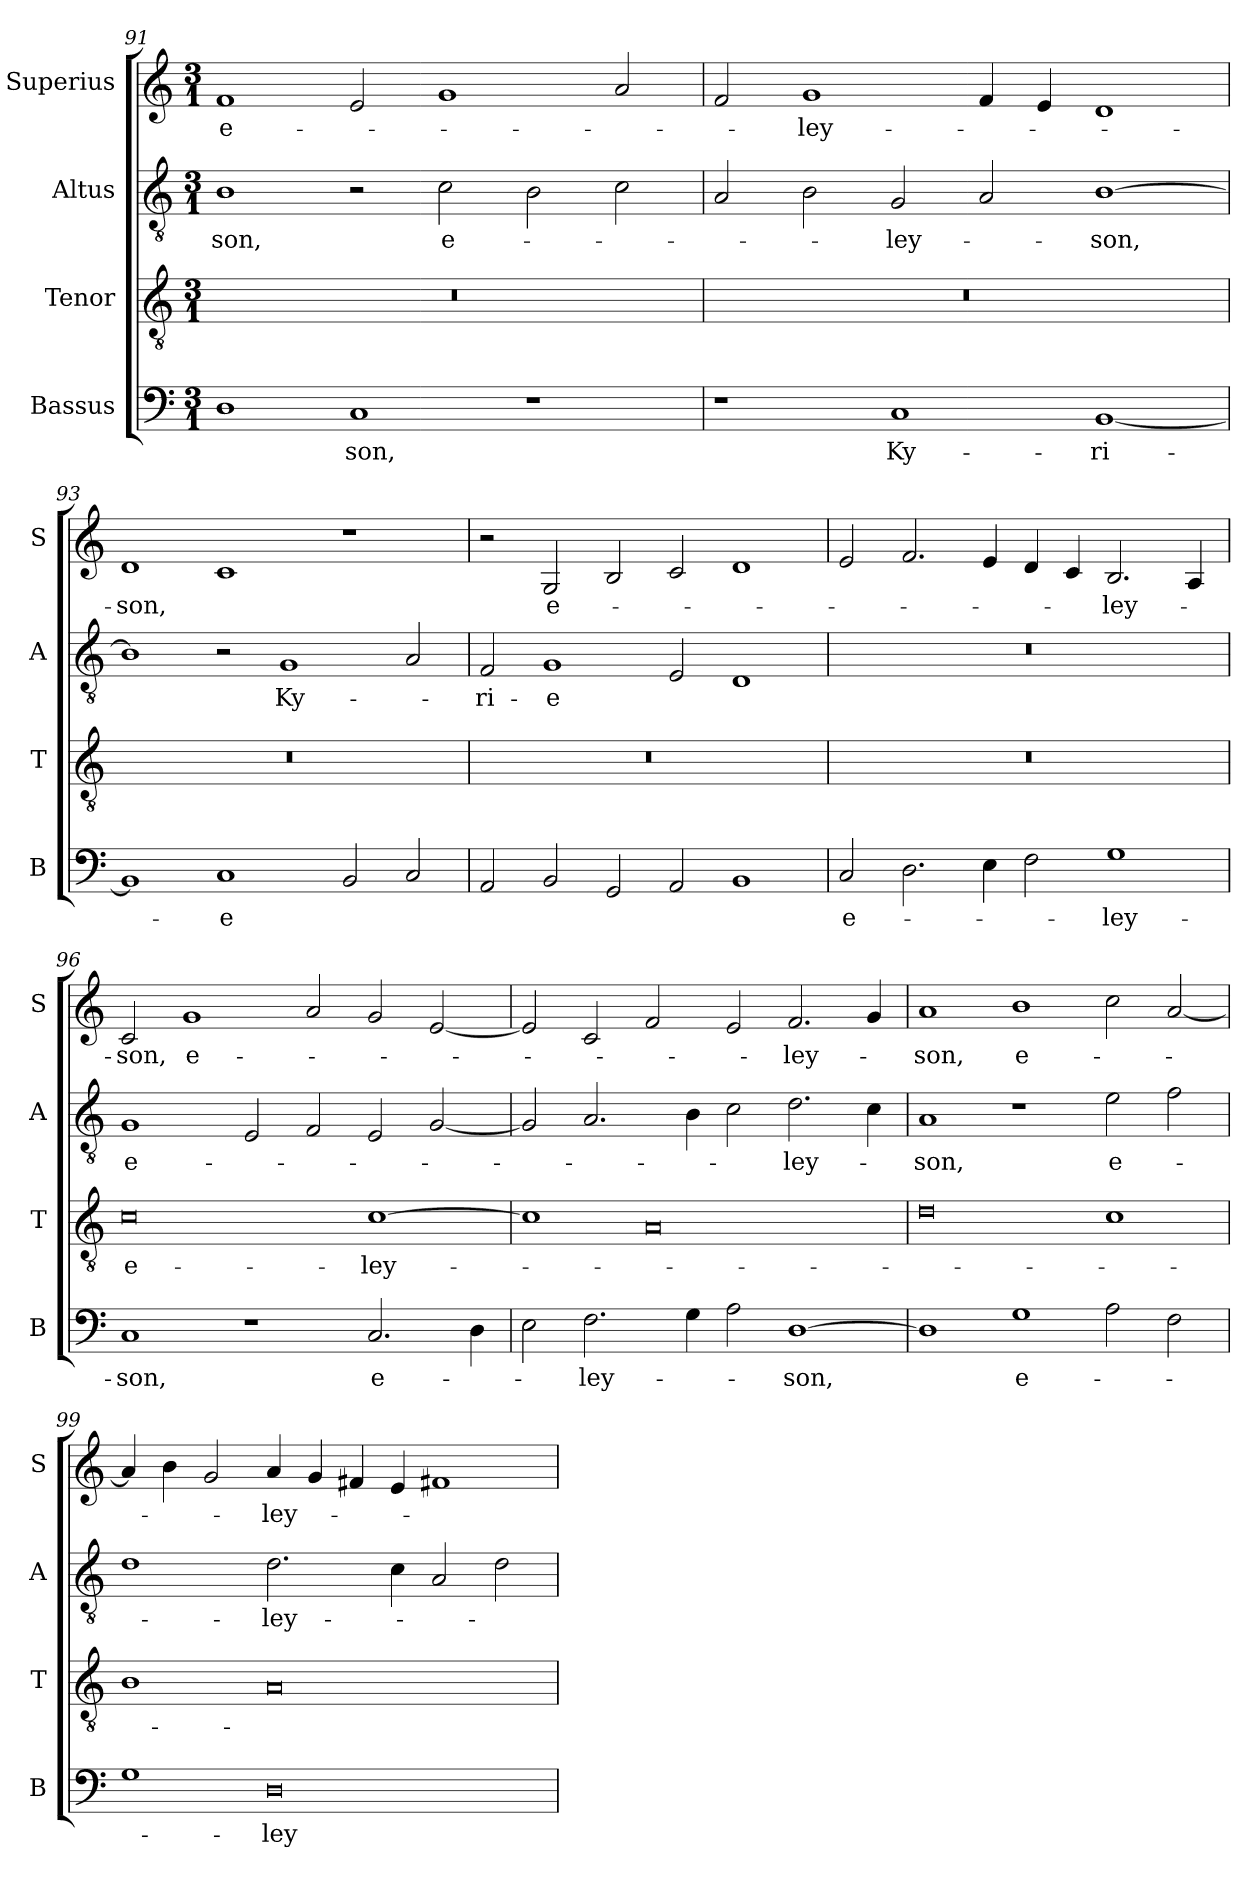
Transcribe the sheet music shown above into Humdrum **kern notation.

**kern	**text	**kern	**text	**kern	**text	**kern	**text
*part4	*part4	*part3	*part3	*part2	*part2	*part1	*part1
*staff4	*staff4	*staff3	*staff3	*staff2	*staff2	*staff1	*staff1
*I"Bassus	*	*I"Tenor	*	*I"Altus	*	*I"Superius	*
*I'B	*	*I'T	*	*I'A	*	*I'S	*
*clefF4	*	*clefGv2	*	*clefGv2	*	*clefG2	*
*k[]	*	*k[]	*	*k[]	*	*k[]	*
*M3/1	*	*M3/1	*	*M3/1	*	*M3/1	*
=91	=91	=91	=91	=91	=91	=91	=91
!	!	!	!	!	!LO:LY:i	!	!LO:LY:i
1D	.	0.r	.	1B	-son,	1f	e-
!	!LO:LY:i	!	!	!	!	!	!
1C	-son,	.	.	2r	.	2e	.
!	!	!	!	!	!LO:LY:i	!	!
.	.	.	.	2c	e-	1g	.
1r	.	.	.	2B	.	.	.
.	.	.	.	2c	.	2a	.
=92	=92	=92	=92	=92	=92	=92	=92
1r	.	0.r	.	2A	.	2f	.
!	!	!	!	!	!	!	!LO:LY:i
.	.	.	.	2B	.	1g	-ley-
!	!LO:LY:i	!	!	!	!LO:LY:i	!	!
1C	Ky-	.	.	2G	-ley-	.	.
.	.	.	.	2A	.	4f	.
.	.	.	.	.	.	4e	.
!	!LO:LY:i	!	!	!	!LO:LY:i	!	!
[1BB	-ri-	.	.	[1B	-son,	1d	.
=93	=93	=93	=93	=93	=93	=93	=93
!	!	!	!	!	!	!	!LO:LY:i
1BB]	.	0.r	.	1B]	.	1d	-son,
!	!LO:LY:i	!	!	!	!	!	!
1C	-e	.	.	2r	.	1c	.
!	!	!	!	!	!LO:LY:i	!	!
.	.	.	.	1G	Ky-	.	.
2BB	.	.	.	.	.	1r	.
2C	.	.	.	2A	.	.	.
=94	=94	=94	=94	=94	=94	=94	=94
!	!	!	!	!	!LO:LY:i	!	!
2AA	.	0.r	.	2F	-ri-	2r	.
!	!	!	!	!	!LO:LY:i	!	!LO:LY:i
2BB	.	.	.	1G	-e	2G	e-
2GG	.	.	.	.	.	2B	.
2AA	.	.	.	2E	.	2c	.
1BB	.	.	.	1D	.	1d	.
=95	=95	=95	=95	=95	=95	=95	=95
!	!LO:LY:i	!	!	!	!	!	!
2C	e-	0.r	.	0.r	.	2e	.
2.D	.	.	.	.	.	2.f	.
4E	.	.	.	.	.	4e	.
2F	.	.	.	.	.	4d	.
.	.	.	.	.	.	4c	.
!	!LO:LY:i	!	!	!	!	!	!LO:LY:i
1G	-ley-	.	.	.	.	2.B	-ley-
.	.	.	.	.	.	4A	.
=96	=96	=96	=96	=96	=96	=96	=96
!	!LO:LY:i	!	!	!	!LO:LY:i	!	!LO:LY:i
1C	-son,	0c	e-	1G	e-	2c	-son,
!	!	!	!	!	!	!	!LO:LY:i
.	.	.	.	.	.	1g	e-
1r	.	.	.	2E	.	.	.
.	.	.	.	2F	.	2a	.
!	!LO:LY:i	!	!	!	!	!	!
2.C	e-	[1c	-ley-	2E	.	2g	.
.	.	.	.	[2G	.	[2e	.
4D	.	.	.	.	.	.	.
=97	=97	=97	=97	=97	=97	=97	=97
2E	.	1c]	.	2G]	.	2e]	.
!	!LO:LY:i	!	!	!	!	!	!
2.F	-ley-	.	.	2.A	.	2c	.
.	.	0A	.	.	.	2f	.
4G	.	.	.	4B	.	.	.
2A	.	.	.	2c	.	2e	.
!	!LO:LY:i	!	!	!	!LO:LY:i	!	!LO:LY:i
[1D	-son,	.	.	2.d	-ley-	2.f	-ley-
.	.	.	.	4c	.	4g	.
=98	=98	=98	=98	=98	=98	=98	=98
!	!	!	!	!	!LO:LY:i	!	!LO:LY:i
1D]	.	0d	.	1A	-son,	1a	-son,
!	!LO:LY:i	!	!	!	!	!	!LO:LY:i
1G	e-	.	.	1r	.	1b	e-
!	!	!	!	!	!LO:LY:i	!	!
2A	.	1c	.	2e	e-	2cc	.
2F	.	.	.	2f	.	[2a	.
=99	=99	=99	=99	=99	=99	=99	=99
1G	.	1B	.	1d	.	4a]	.
.	.	.	.	.	.	4b	.
.	.	.	.	.	.	2g	.
!	!LO:LY:i	!	!	!	!LO:LY:i	!	!LO:LY:i
0D	-ley-	0A	.	2.d	-ley-	4a	-ley-
.	.	.	.	.	.	4g	.
.	.	.	.	.	.	4f#X	.
.	.	.	.	4c	.	4e	.
.	.	.	.	2A	.	1f#X	.
.	.	.	.	2d	.	.	.
=	=	=	=	=	=	=	=
*-	*-	*-	*-	*-	*-	*-	*-
